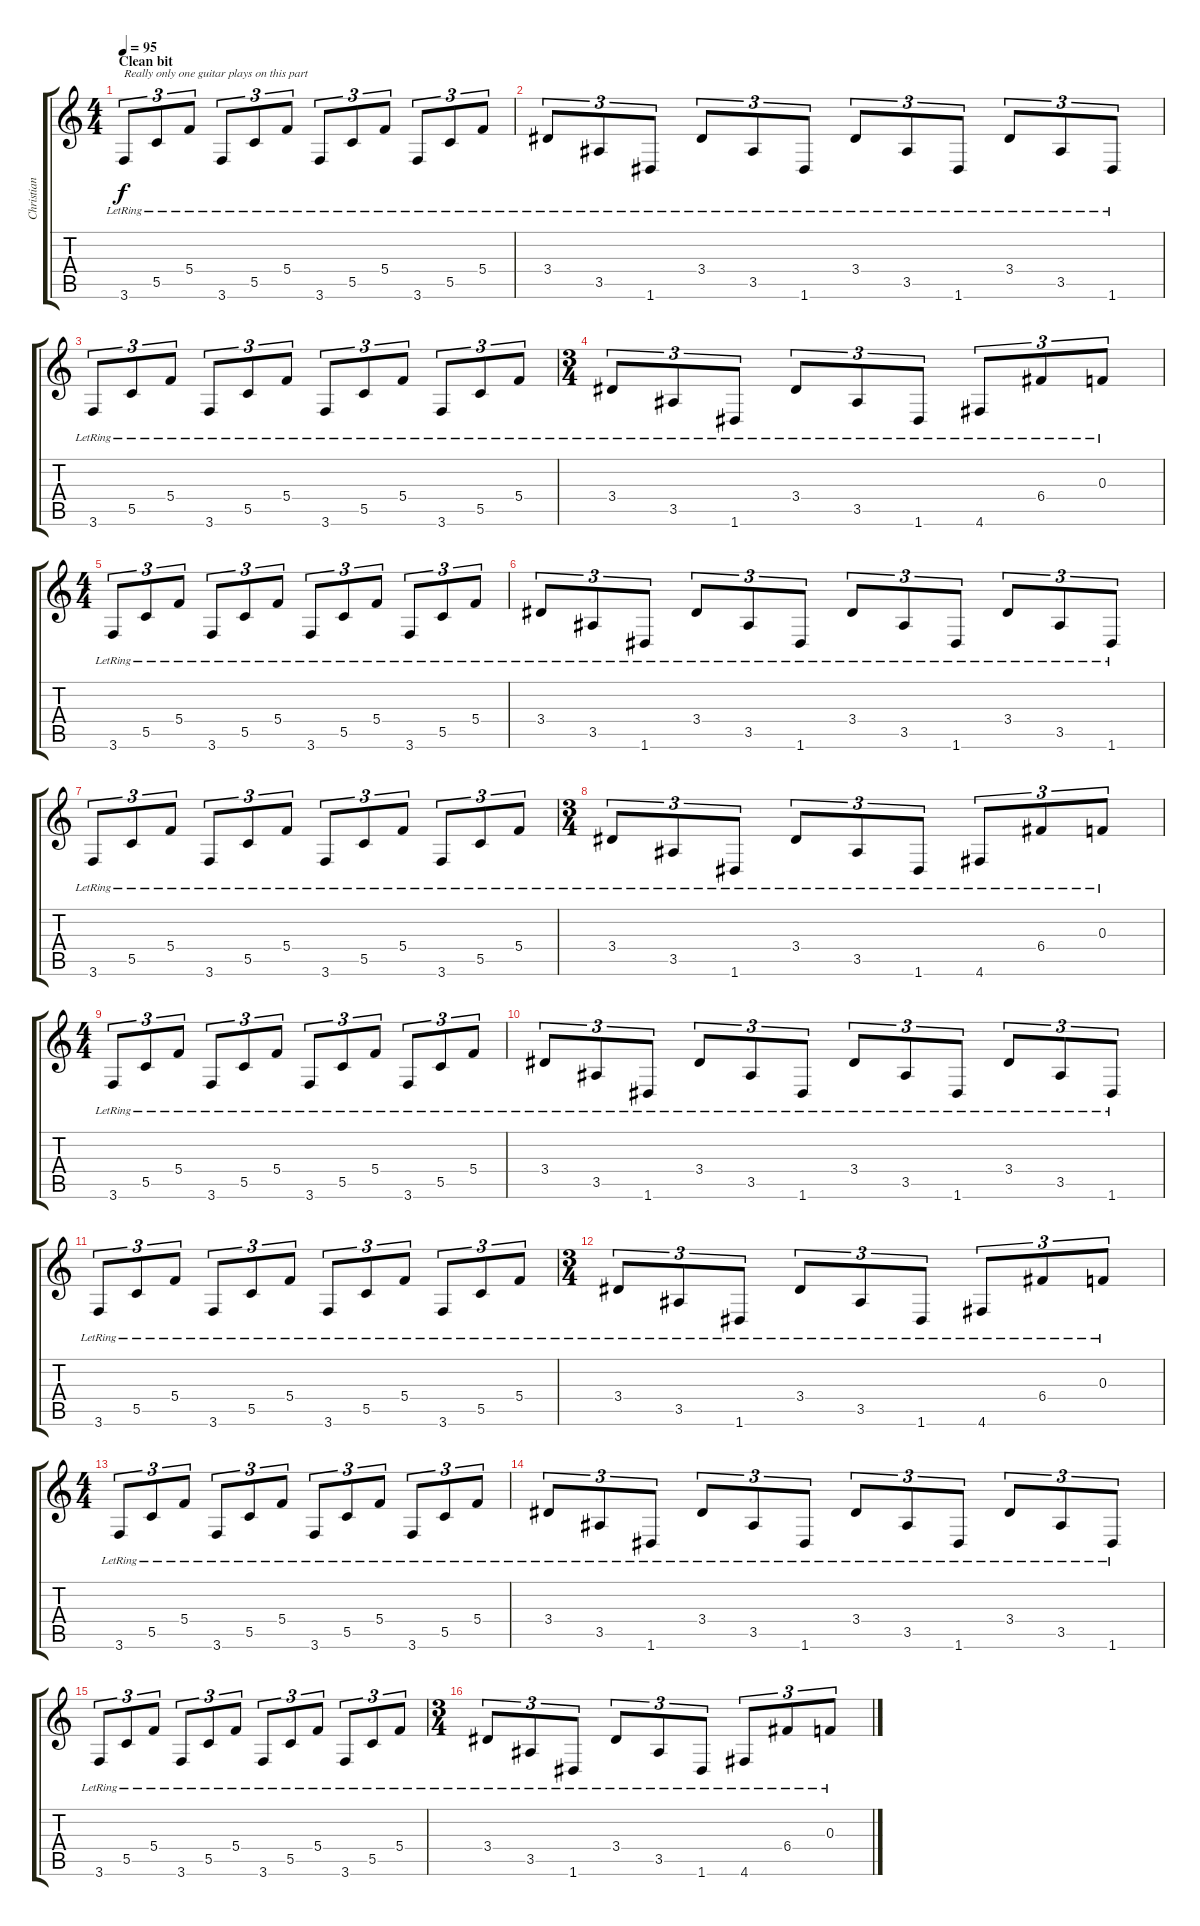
\track ("Christian (Clean)" "Christian ") {instrument electricguitarjazz}
\staff {score tabs}
\tuning (D4 A3 F3 C3 G2 D2) {hide}
\ts (4 4)
\section ("" "Clean bit")
\tempo 95
\clef g2
\ks c
3.6{lr}.8{tu (3 2) txt "Really only one guitar plays on this part" dy f} 5.5{lr}.8{tu (3 2)} 5.4{lr}.8{tu (3 2)} 3.6{lr}.8{tu (3 2)} 5.5{lr}.8{tu (3 2)} 5.4{lr}.8{tu (3 2)} 3.6{lr}.8{tu (3 2)} 5.5{lr}.8{tu (3 2)} 5.4{lr}.8{tu (3 2)} 3.6{lr}.8{tu (3 2)} 5.5{lr}.8{tu (3 2)} 5.4{lr}.8{tu (3 2)} |
3.4{lr}.8{tu (3 2)} 3.5{lr}.8{tu (3 2)} 1.6{lr}.8{tu (3 2)} 3.4{lr}.8{tu (3 2)} 3.5{lr}.8{tu (3 2)} 1.6{lr}.8{tu (3 2)} 3.4{lr}.8{tu (3 2)} 3.5{lr}.8{tu (3 2)} 1.6{lr}.8{tu (3 2)} 3.4{lr}.8{tu (3 2)} 3.5{lr}.8{tu (3 2)} 1.6{lr}.8{tu (3 2)} |
3.6{lr}.8{tu (3 2)} 5.5{lr}.8{tu (3 2)} 5.4{lr}.8{tu (3 2)} 3.6{lr}.8{tu (3 2)} 5.5{lr}.8{tu (3 2)} 5.4{lr}.8{tu (3 2)} 3.6{lr}.8{tu (3 2)} 5.5{lr}.8{tu (3 2)} 5.4{lr}.8{tu (3 2)} 3.6{lr}.8{tu (3 2)} 5.5{lr}.8{tu (3 2)} 5.4{lr}.8{tu (3 2)} |
\ts (3 4)
3.4{lr}.8{tu (3 2)} 3.5{lr}.8{tu (3 2)} 1.6{lr}.8{tu (3 2)} 3.4{lr}.8{tu (3 2)} 3.5{lr}.8{tu (3 2)} 1.6{lr}.8{tu (3 2)} 4.6{lr}.8{tu (3 2)} 6.4{lr}.8{tu (3 2)} 0.3{lr}.8{tu (3 2)} |
\ts (4 4)
3.6{lr}.8{tu (3 2)} 5.5{lr}.8{tu (3 2)} 5.4{lr}.8{tu (3 2)} 3.6{lr}.8{tu (3 2)} 5.5{lr}.8{tu (3 2)} 5.4{lr}.8{tu (3 2)} 3.6{lr}.8{tu (3 2)} 5.5{lr}.8{tu (3 2)} 5.4{lr}.8{tu (3 2)} 3.6{lr}.8{tu (3 2)} 5.5{lr}.8{tu (3 2)} 5.4{lr}.8{tu (3 2)} |
3.4{lr}.8{tu (3 2)} 3.5{lr}.8{tu (3 2)} 1.6{lr}.8{tu (3 2)} 3.4{lr}.8{tu (3 2)} 3.5{lr}.8{tu (3 2)} 1.6{lr}.8{tu (3 2)} 3.4{lr}.8{tu (3 2)} 3.5{lr}.8{tu (3 2)} 1.6{lr}.8{tu (3 2)} 3.4{lr}.8{tu (3 2)} 3.5{lr}.8{tu (3 2)} 1.6{lr}.8{tu (3 2)} |
3.6{lr}.8{tu (3 2)} 5.5{lr}.8{tu (3 2)} 5.4{lr}.8{tu (3 2)} 3.6{lr}.8{tu (3 2)} 5.5{lr}.8{tu (3 2)} 5.4{lr}.8{tu (3 2)} 3.6{lr}.8{tu (3 2)} 5.5{lr}.8{tu (3 2)} 5.4{lr}.8{tu (3 2)} 3.6{lr}.8{tu (3 2)} 5.5{lr}.8{tu (3 2)} 5.4{lr}.8{tu (3 2)} |
\ts (3 4)
3.4{lr}.8{tu (3 2)} 3.5{lr}.8{tu (3 2)} 1.6{lr}.8{tu (3 2)} 3.4{lr}.8{tu (3 2)} 3.5{lr}.8{tu (3 2)} 1.6{lr}.8{tu (3 2)} 4.6{lr}.8{tu (3 2)} 6.4{lr}.8{tu (3 2)} 0.3{lr}.8{tu (3 2)} |
\ts (4 4)
3.6{lr}.8{tu (3 2)} 5.5{lr}.8{tu (3 2)} 5.4{lr}.8{tu (3 2)} 3.6{lr}.8{tu (3 2)} 5.5{lr}.8{tu (3 2)} 5.4{lr}.8{tu (3 2)} 3.6{lr}.8{tu (3 2)} 5.5{lr}.8{tu (3 2)} 5.4{lr}.8{tu (3 2)} 3.6{lr}.8{tu (3 2)} 5.5{lr}.8{tu (3 2)} 5.4{lr}.8{tu (3 2)} |
3.4{lr}.8{tu (3 2)} 3.5{lr}.8{tu (3 2)} 1.6{lr}.8{tu (3 2)} 3.4{lr}.8{tu (3 2)} 3.5{lr}.8{tu (3 2)} 1.6{lr}.8{tu (3 2)} 3.4{lr}.8{tu (3 2)} 3.5{lr}.8{tu (3 2)} 1.6{lr}.8{tu (3 2)} 3.4{lr}.8{tu (3 2)} 3.5{lr}.8{tu (3 2)} 1.6{lr}.8{tu (3 2)} |
3.6{lr}.8{tu (3 2)} 5.5{lr}.8{tu (3 2)} 5.4{lr}.8{tu (3 2)} 3.6{lr}.8{tu (3 2)} 5.5{lr}.8{tu (3 2)} 5.4{lr}.8{tu (3 2)} 3.6{lr}.8{tu (3 2)} 5.5{lr}.8{tu (3 2)} 5.4{lr}.8{tu (3 2)} 3.6{lr}.8{tu (3 2)} 5.5{lr}.8{tu (3 2)} 5.4{lr}.8{tu (3 2)} |
\ts (3 4)
3.4{lr}.8{tu (3 2)} 3.5{lr}.8{tu (3 2)} 1.6{lr}.8{tu (3 2)} 3.4{lr}.8{tu (3 2)} 3.5{lr}.8{tu (3 2)} 1.6{lr}.8{tu (3 2)} 4.6{lr}.8{tu (3 2)} 6.4{lr}.8{tu (3 2)} 0.3{lr}.8{tu (3 2)} |
\ts (4 4)
3.6{lr}.8{tu (3 2)} 5.5{lr}.8{tu (3 2)} 5.4{lr}.8{tu (3 2)} 3.6{lr}.8{tu (3 2)} 5.5{lr}.8{tu (3 2)} 5.4{lr}.8{tu (3 2)} 3.6{lr}.8{tu (3 2)} 5.5{lr}.8{tu (3 2)} 5.4{lr}.8{tu (3 2)} 3.6{lr}.8{tu (3 2)} 5.5{lr}.8{tu (3 2)} 5.4{lr}.8{tu (3 2)} |
3.4{lr}.8{tu (3 2)} 3.5{lr}.8{tu (3 2)} 1.6{lr}.8{tu (3 2)} 3.4{lr}.8{tu (3 2)} 3.5{lr}.8{tu (3 2)} 1.6{lr}.8{tu (3 2)} 3.4{lr}.8{tu (3 2)} 3.5{lr}.8{tu (3 2)} 1.6{lr}.8{tu (3 2)} 3.4{lr}.8{tu (3 2)} 3.5{lr}.8{tu (3 2)} 1.6{lr}.8{tu (3 2)} |
3.6{lr}.8{tu (3 2)} 5.5{lr}.8{tu (3 2)} 5.4{lr}.8{tu (3 2)} 3.6{lr}.8{tu (3 2)} 5.5{lr}.8{tu (3 2)} 5.4{lr}.8{tu (3 2)} 3.6{lr}.8{tu (3 2)} 5.5{lr}.8{tu (3 2)} 5.4{lr}.8{tu (3 2)} 3.6{lr}.8{tu (3 2)} 5.5{lr}.8{tu (3 2)} 5.4{lr}.8{tu (3 2)} |
\ts (3 4)
3.4{lr}.8{tu (3 2)} 3.5{lr}.8{tu (3 2)} 1.6{lr}.8{tu (3 2)} 3.4{lr}.8{tu (3 2)} 3.5{lr}.8{tu (3 2)} 1.6{lr}.8{tu (3 2)} 4.6{lr}.8{tu (3 2)} 6.4{lr}.8{tu (3 2)} 0.3{lr}.8{tu (3 2)}
